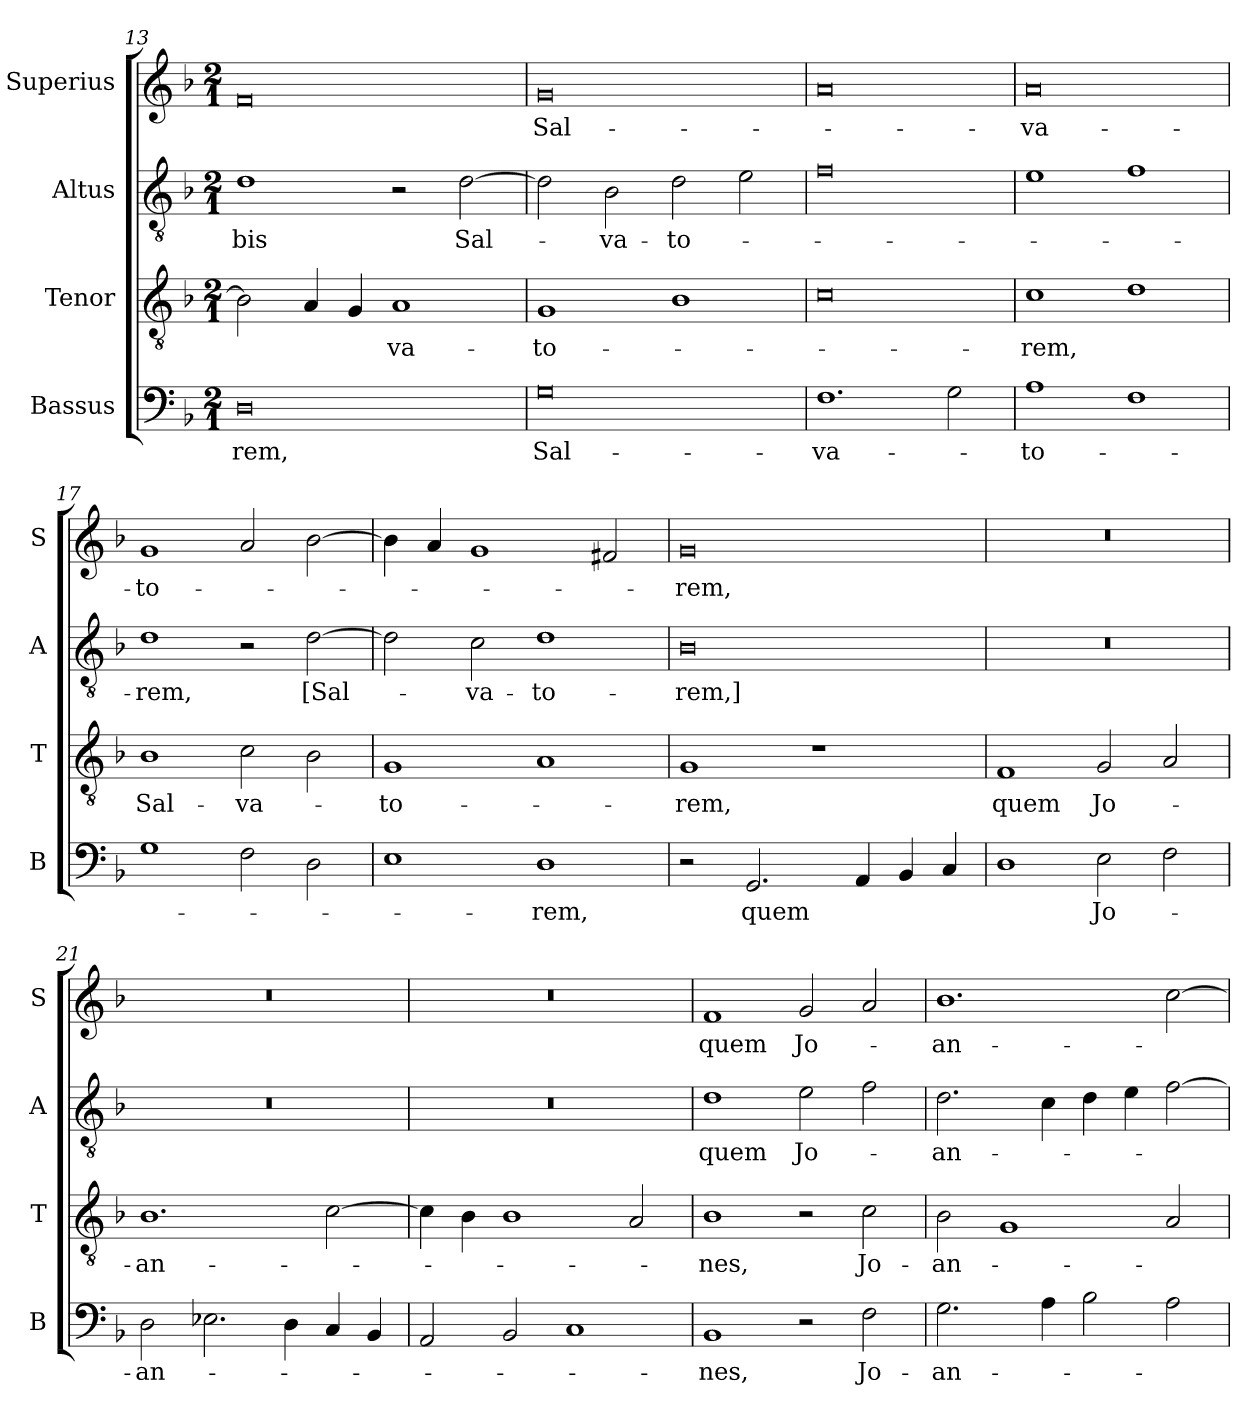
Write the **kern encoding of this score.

**kern	**text	**kern	**text	**kern	**text	**kern	**text
*part4	*part4	*part3	*part3	*part2	*part2	*part1	*part1
*staff4	*staff4	*staff3	*staff3	*staff2	*staff2	*staff1	*staff1
*I"Bassus	*	*I"Tenor	*	*I"Altus	*	*I"Superius	*
*I'B	*	*I'T	*	*I'A	*	*I'S	*
*clefF4	*	*clefGv2	*	*clefGv2	*	*clefG2	*
*k[b-]	*	*k[b-]	*	*k[b-]	*	*k[b-]	*
*F:	*	*F:	*	*F:	*	*F:	*
*M2/1	*	*M2/1	*	*M2/1	*	*M2/1	*
=13	=13	=13	=13	=13	=13	=13	=13
0D	-rem,	2B-]	.	1d	-bis	0f	.
.	.	4A	.	.	.	.	.
.	.	4G	.	.	.	.	.
.	.	1A	-va-	2r	.	.	.
.	.	.	.	[2d	Sal-	.	.
=14	=14	=14	=14	=14	=14	=14	=14
0G	Sal-	1G	-to-	2d]	.	0g	Sal-
.	.	.	.	2B-	-va-	.	.
.	.	1B-	.	2d	-to-	.	.
.	.	.	.	2e	.	.	.
=15	=15	=15	=15	=15	=15	=15	=15
1.F	-va-	0c	.	0f	.	0a	.
2G	.	.	.	.	.	.	.
=16	=16	=16	=16	=16	=16	=16	=16
1A	-to-	1c	-rem,	1e	.	0a	-va-
1F	.	1d	.	1f	.	.	.
=17	=17	=17	=17	=17	=17	=17	=17
1G	.	1B-	Sal-	1d	-rem,	1g	-to-
2F	.	2c	-va-	2r	.	2a	.
2D	.	2B-	.	[2d	[Sal-	[2b-	.
=18	=18	=18	=18	=18	=18	=18	=18
1E	.	1G	-to-	2d]	.	4b-]	.
.	.	.	.	.	.	4a	.
.	.	.	.	2c	-va-	1g	.
1D	-rem,	1A	.	1d	-to-	.	.
.	.	.	.	.	.	2f#X	.
=19	=19	=19	=19	=19	=19	=19	=19
2r	.	1G	-rem,	0B-	-rem,]	0g	-rem,
2.GG	quem	.	.	.	.	.	.
.	.	1r	.	.	.	.	.
4AA	.	.	.	.	.	.	.
4BB-	.	.	.	.	.	.	.
4C	.	.	.	.	.	.	.
=20	=20	=20	=20	=20	=20	=20	=20
1D	.	1F	quem	0r	.	0r	.
2E	Jo-	2G	Jo-	.	.	.	.
2F	.	2A	.	.	.	.	.
=21	=21	=21	=21	=21	=21	=21	=21
2D	-an-	1.B-	-an-	0r	.	0r	.
2.E-X	.	.	.	.	.	.	.
4D	.	.	.	.	.	.	.
4C	.	[2c	.	.	.	.	.
4BB-	.	.	.	.	.	.	.
=22	=22	=22	=22	=22	=22	=22	=22
2AA	.	4c]	.	0r	.	0r	.
.	.	4B-	.	.	.	.	.
2BB-	.	1B-	.	.	.	.	.
1C	.	.	.	.	.	.	.
.	.	2A	.	.	.	.	.
=23	=23	=23	=23	=23	=23	=23	=23
1BB-	-nes,	1B-	-nes,	1d	quem	1f	quem
2r	.	2r	.	2e	Jo-	2g	Jo-
2F	Jo-	2c	Jo-	2f	.	2a	.
=24	=24	=24	=24	=24	=24	=24	=24
2.G	-an-	2B-	-an-	2.d	-an-	1.b-	-an-
.	.	1G	.	.	.	.	.
4A	.	.	.	4c	.	.	.
2B-	.	.	.	4d	.	.	.
.	.	.	.	4e	.	.	.
2A	.	2A	.	[2f	.	[2cc	.
=	=	=	=	=	=	=	=
*-	*-	*-	*-	*-	*-	*-	*-
